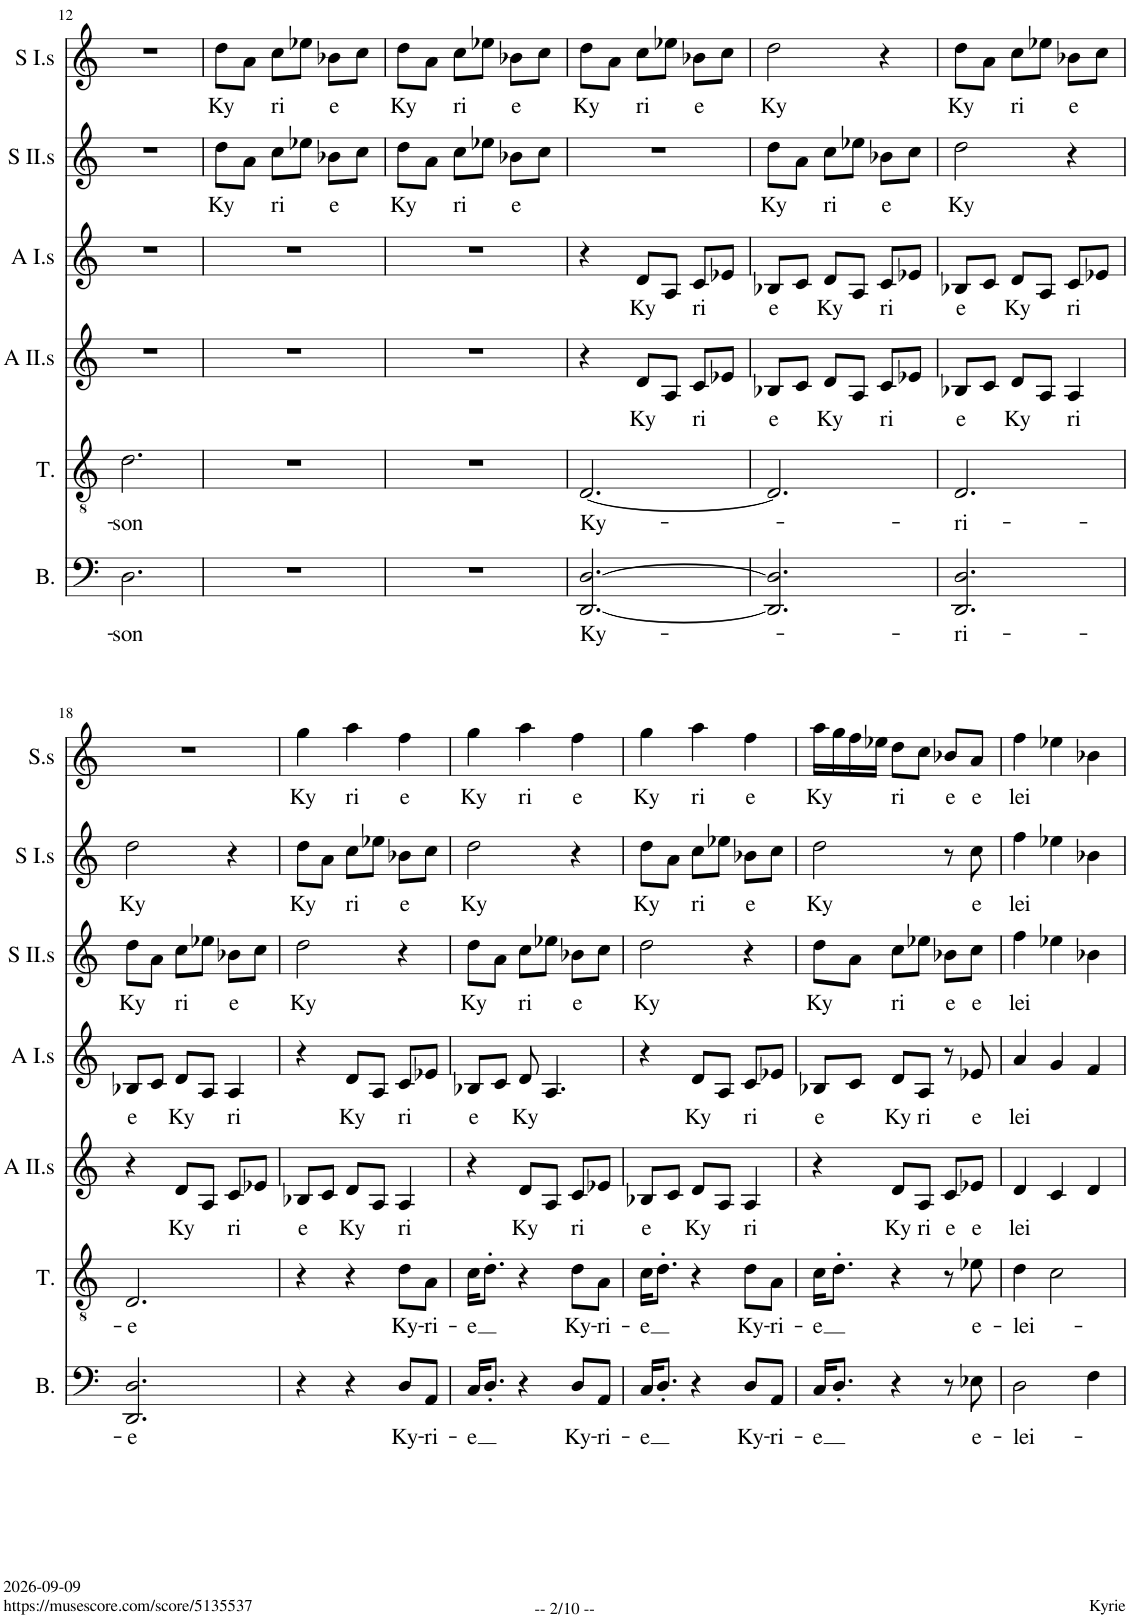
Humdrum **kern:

**kern	**text	**kern	**text	**kern	**text	**kern	**text	**kern	**text	**kern	**text	**kern	**text
*part7	*part7	*part6	*part6	*part5	*part5	*part4	*part4	*part3	*part3	*part2	*part2	*part1	*part1
*staff7	*staff7	*staff6	*staff6	*staff5	*staff5	*staff4	*staff4	*staff3	*staff3	*staff2	*staff2	*staff1	*staff1
*I"Bass	*	*I"Tenor	*	*I"Alto II, s	*	*I"Alto I, s	*	*I"Soprano II, s	*	*I"Soprano I, s	*	*I"Soprano, s	*
*I'B.	*	*I'T.	*	*I'A II.s	*	*I'A I.s	*	*I'S II.s	*	*I'S I.s	*	*I'S.s	*
!!LO:PB:g=z
*clefF4	*	*clefGv2	*	*clefG2	*	*clefG2	*	*clefG2	*	*clefG2	*	*clefG2	*
*k[]	*	*k[]	*	*k[]	*	*k[]	*	*k[]	*	*k[]	*	*k[]	*
*M3/4	*	*M3/4	*	*M3/4	*	*M3/4	*	*M3/4	*	*M3/4	*	*M3/4	*
=12	=12	=12	=12	=12	=12	=12	=12	=12	=12	=12	=12	=12	=12
!	!LO:LY:b	!	!LO:LY:b	!	!	!	!	!	!	!	!	!	!
2.D\	-son	2.d\	-son	2.r	.	2.r	.	2.r	.	2.r	.	2.r	.
=13	=13	=13	=13	=13	=13	=13	=13	=13	=13	=13	=13	=13	=13
!	!	!	!	!	!	!	!	!	!LO:LY:b	!	!LO:LY:b	!	!
2.r	.	2.r	.	2.r	.	2.r	.	8dd\L	Ky	8dd\L	Ky	2.r	.
.	.	.	.	.	.	.	.	8a\J	.	8a\J	.	.	.
!	!	!	!	!	!	!	!	!	!LO:LY:b	!	!LO:LY:b	!	!
.	.	.	.	.	.	.	.	8cc\L	ri	8cc\L	ri	.	.
.	.	.	.	.	.	.	.	8ee-X\J	.	8ee-X\J	.	.	.
!	!	!	!	!	!	!	!	!	!LO:LY:b	!	!LO:LY:b	!	!
.	.	.	.	.	.	.	.	8b-X\L	e	8b-X\L	e	.	.
.	.	.	.	.	.	.	.	8cc\J	.	8cc\J	.	.	.
=14	=14	=14	=14	=14	=14	=14	=14	=14	=14	=14	=14	=14	=14
!	!	!	!	!	!	!	!	!	!LO:LY:b	!	!LO:LY:b	!	!
2.r	.	2.r	.	2.r	.	2.r	.	8dd\L	Ky	8dd\L	Ky	2.r	.
.	.	.	.	.	.	.	.	8a\J	.	8a\J	.	.	.
!	!	!	!	!	!	!	!	!	!LO:LY:b	!	!LO:LY:b	!	!
.	.	.	.	.	.	.	.	8cc\L	ri	8cc\L	ri	.	.
.	.	.	.	.	.	.	.	8ee-X\J	.	8ee-X\J	.	.	.
!	!	!	!	!	!	!	!	!	!LO:LY:b	!	!LO:LY:b	!	!
.	.	.	.	.	.	.	.	8b-X\L	e	8b-X\L	e	.	.
.	.	.	.	.	.	.	.	8cc\J	.	8cc\J	.	.	.
=15	=15	=15	=15	=15	=15	=15	=15	=15	=15	=15	=15	=15	=15
!	!LO:LY:b	!	!LO:LY:b	!	!	!	!	!	!	!	!LO:LY:b	!	!
[2.DD/ [2.D/	Ky-	[2.D/	Ky-	4r	.	4r	.	2.r	.	8dd\L	Ky	2.r	.
.	.	.	.	.	.	.	.	.	.	8a\J	.	.	.
!	!	!	!	!	!LO:LY:b	!	!LO:LY:b	!	!	!	!LO:LY:b	!	!
.	.	.	.	8d/L	Ky	8d/L	Ky	.	.	8cc\L	ri	.	.
.	.	.	.	8A/J	.	8A/J	.	.	.	8ee-X\J	.	.	.
!	!	!	!	!	!LO:LY:b	!	!LO:LY:b	!	!	!	!LO:LY:b	!	!
.	.	.	.	8c/L	ri	8c/L	ri	.	.	8b-X\L	e	.	.
.	.	.	.	8e-X/J	.	8e-X/J	.	.	.	8cc\J	.	.	.
=16	=16	=16	=16	=16	=16	=16	=16	=16	=16	=16	=16	=16	=16
!	!	!	!	!	!LO:LY:b	!	!LO:LY:b	!	!LO:LY:b	!	!LO:LY:b	!	!
2.DD/] 2.D/]	.	2.D/]	.	8B-X/L	e	8B-X/L	e	8dd\L	Ky	2dd\	Ky	2.r	.
.	.	.	.	8c/J	.	8c/J	.	8a\J	.	.	.	.	.
!	!	!	!	!	!LO:LY:b	!	!LO:LY:b	!	!LO:LY:b	!	!	!	!
.	.	.	.	8d/L	Ky	8d/L	Ky	8cc\L	ri	.	.	.	.
.	.	.	.	8A/J	.	8A/J	.	8ee-X\J	.	.	.	.	.
!	!	!	!	!	!LO:LY:b	!	!LO:LY:b	!	!LO:LY:b	!	!	!	!
.	.	.	.	8c/L	ri	8c/L	ri	8b-X\L	e	4r	.	.	.
.	.	.	.	8e-X/J	.	8e-X/J	.	8cc\J	.	.	.	.	.
=17	=17	=17	=17	=17	=17	=17	=17	=17	=17	=17	=17	=17	=17
!	!LO:LY:b	!	!LO:LY:b	!	!LO:LY:b	!	!LO:LY:b	!	!LO:LY:b	!	!LO:LY:b	!	!
2.DD/ 2.D/	-ri-	2.D/	-ri-	8B-X/L	e	8B-X/L	e	2dd\	Ky	8dd\L	Ky	2.r	.
.	.	.	.	8c/J	.	8c/J	.	.	.	8a\J	.	.	.
!	!	!	!	!	!LO:LY:b	!	!LO:LY:b	!	!	!	!LO:LY:b	!	!
.	.	.	.	8d/L	Ky	8d/L	Ky	.	.	8cc\L	ri	.	.
.	.	.	.	8A/J	.	8A/J	.	.	.	8ee-X\J	.	.	.
!	!	!	!	!	!LO:LY:b	!	!LO:LY:b	!	!	!	!LO:LY:b	!	!
.	.	.	.	4A/	ri	8c/L	ri	4r	.	8b-X\L	e	.	.
.	.	.	.	.	.	8e-X/J	.	.	.	8cc\J	.	.	.
!!LO:LB:g=z
=18	=18	=18	=18	=18	=18	=18	=18	=18	=18	=18	=18	=18	=18
!	!LO:LY:b	!	!LO:LY:b	!	!	!	!LO:LY:b	!	!LO:LY:b	!	!LO:LY:b	!	!
2.DD/ 2.D/	-e	2.D/	-e	4r	.	8B-X/L	e	8dd\L	Ky	2dd\	Ky	2.r	.
.	.	.	.	.	.	8c/J	.	8a\J	.	.	.	.	.
!	!	!	!	!	!LO:LY:b	!	!LO:LY:b	!	!LO:LY:b	!	!	!	!
.	.	.	.	8d/L	Ky	8d/L	Ky	8cc\L	ri	.	.	.	.
.	.	.	.	8A/J	.	8A/J	.	8ee-X\J	.	.	.	.	.
!	!	!	!	!	!LO:LY:b	!	!LO:LY:b	!	!LO:LY:b	!	!	!	!
.	.	.	.	8c/L	ri	4A/	ri	8b-X\L	e	4r	.	.	.
.	.	.	.	8e-X/J	.	.	.	8cc\J	.	.	.	.	.
=19	=19	=19	=19	=19	=19	=19	=19	=19	=19	=19	=19	=19	=19
!	!	!	!	!	!LO:LY:b	!	!	!	!LO:LY:b	!	!LO:LY:b	!	!LO:LY:b
4r	.	4r	.	8B-X/L	e	4r	.	2dd\	Ky	8dd\L	Ky	4gg\	Ky
.	.	.	.	8c/J	.	.	.	.	.	8a\J	.	.	.
!	!	!	!	!	!LO:LY:b	!	!LO:LY:b	!	!	!	!LO:LY:b	!	!LO:LY:b
4r	.	4r	.	8d/L	Ky	8d/L	Ky	.	.	8cc\L	ri	4aa\	ri
.	.	.	.	8A/J	.	8A/J	.	.	.	8ee-X\J	.	.	.
!	!LO:LY:b	!	!LO:LY:b	!	!LO:LY:b	!	!LO:LY:b	!	!	!	!LO:LY:b	!	!LO:LY:b
8D/L	Ky-	8d\L	Ky-	4A/	ri	8c/L	ri	4r	.	8b-X\L	e	4ff\	e
!	!LO:LY:b	!	!LO:LY:b	!	!	!	!	!	!	!	!	!	!
8AA/J	-ri-	8A\J	-ri-	.	.	8e-X/J	.	.	.	8cc\J	.	.	.
=20	=20	=20	=20	=20	=20	=20	=20	=20	=20	=20	=20	=20	=20
!	!LO:LY:b	!	!LO:LY:b	!	!	!	!LO:LY:b	!	!LO:LY:b	!	!LO:LY:b	!	!LO:LY:b
16C/KL	-e	16c\KL	-e	4r	.	8B-X/L	e	8dd\L	Ky	2dd\	Ky	4gg\	Ky
8.D'/J	.	8.d'\J	.	.	.	.	.	.	.	.	.	.	.
.	.	.	.	.	.	8c/J	.	8a\J	.	.	.	.	.
!	!	!	!	!	!LO:LY:b	!	!LO:LY:b	!	!LO:LY:b	!	!	!	!LO:LY:b
4r	.	4r	.	8d/L	Ky	8d/	Ky	8cc\L	ri	.	.	4aa\	ri
.	.	.	.	8A/J	.	4.A/	.	8ee-X\J	.	.	.	.	.
!	!LO:LY:b	!	!LO:LY:b	!	!LO:LY:b	!	!	!	!LO:LY:b	!	!	!	!LO:LY:b
8D/L	Ky-	8d\L	Ky-	8c/L	ri	.	.	8b-X\L	e	4r	.	4ff\	e
!	!LO:LY:b	!	!LO:LY:b	!	!	!	!	!	!	!	!	!	!
8AA/J	-ri-	8A\J	-ri-	8e-X/J	.	.	.	8cc\J	.	.	.	.	.
=21	=21	=21	=21	=21	=21	=21	=21	=21	=21	=21	=21	=21	=21
!	!LO:LY:b	!	!LO:LY:b	!	!LO:LY:b	!	!	!	!LO:LY:b	!	!LO:LY:b	!	!LO:LY:b
16C/KL	-e	16c\KL	-e	8B-X/L	e	4r	.	2dd\	Ky	8dd\L	Ky	4gg\	Ky
8.D'/J	.	8.d'\J	.	.	.	.	.	.	.	.	.	.	.
.	.	.	.	8c/J	.	.	.	.	.	8a\J	.	.	.
!	!	!	!	!	!LO:LY:b	!	!LO:LY:b	!	!	!	!LO:LY:b	!	!LO:LY:b
4r	.	4r	.	8d/L	Ky	8d/L	Ky	.	.	8cc\L	ri	4aa\	ri
.	.	.	.	8A/J	.	8A/J	.	.	.	8ee-X\J	.	.	.
!	!LO:LY:b	!	!LO:LY:b	!	!LO:LY:b	!	!LO:LY:b	!	!	!	!LO:LY:b	!	!LO:LY:b
8D/L	Ky-	8d\L	Ky-	4A/	ri	8c/L	ri	4r	.	8b-X\L	e	4ff\	e
!	!LO:LY:b	!	!LO:LY:b	!	!	!	!	!	!	!	!	!	!
8AA/J	-ri-	8A\J	-ri-	.	.	8e-X/J	.	.	.	8cc\J	.	.	.
=22	=22	=22	=22	=22	=22	=22	=22	=22	=22	=22	=22	=22	=22
!	!LO:LY:b	!	!LO:LY:b	!	!	!	!LO:LY:b	!	!LO:LY:b	!	!LO:LY:b	!	!LO:LY:b
16C/KL	-e	16c\KL	-e	4r	.	8B-X/L	e	8dd\L	Ky	2dd\	Ky	16aa\LL	Ky
8.D'/J	.	8.d'\J	.	.	.	.	.	.	.	.	.	16gg\	.
.	.	.	.	.	.	8c/J	.	8a\J	.	.	.	16ff\	.
.	.	.	.	.	.	.	.	.	.	.	.	16ee-X\JJ	.
!	!	!	!	!	!LO:LY:b	!	!LO:LY:b	!	!LO:LY:b	!	!	!	!LO:LY:b
4r	.	4r	.	8d/L	Ky	8d/L	Ky	8cc\L	ri	.	.	8dd\L	ri
!	!	!	!	!	!LO:LY:b	!	!LO:LY:b	!	!	!	!	!	!
.	.	.	.	8A/J	ri	8A/J	ri	8ee-X\J	.	.	.	8cc\J	.
!	!	!	!	!	!LO:LY:b	!	!	!	!LO:LY:b	!	!	!	!LO:LY:b
8r	.	8r	.	8c/L	e	8r	.	8b-X\L	e	8r	.	8b-X/L	e
!	!LO:LY:b	!	!LO:LY:b	!	!LO:LY:b	!	!LO:LY:b	!	!LO:LY:b	!	!LO:LY:b	!	!LO:LY:b
8E-X\	e-	8e-X\	e-	8e-X/J	e	8e-X/	e	8cc\J	e	8cc\	e	8a/J	e
=23	=23	=23	=23	=23	=23	=23	=23	=23	=23	=23	=23	=23	=23
!	!LO:LY:b	!	!LO:LY:b	!	!LO:LY:b	!	!LO:LY:b	!	!LO:LY:b	!	!LO:LY:b	!	!LO:LY:b
2D\	-lei-	4d\	-lei-	4d/	lei	4a/	lei	4ff\	lei	4ff\	lei	4ff\	lei
.	.	2c\	.	4c/	.	4g/	.	4ee-X\	.	4ee-X\	.	4ee-X\	.
4F\	.	.	.	4d/	.	4f/	.	4b-X\	.	4b-X\	.	4b-X\	.
=	=	=	=	=	=	=	=	=	=	=	=	=	=
*-	*-	*-	*-	*-	*-	*-	*-	*-	*-	*-	*-	*-	*-
